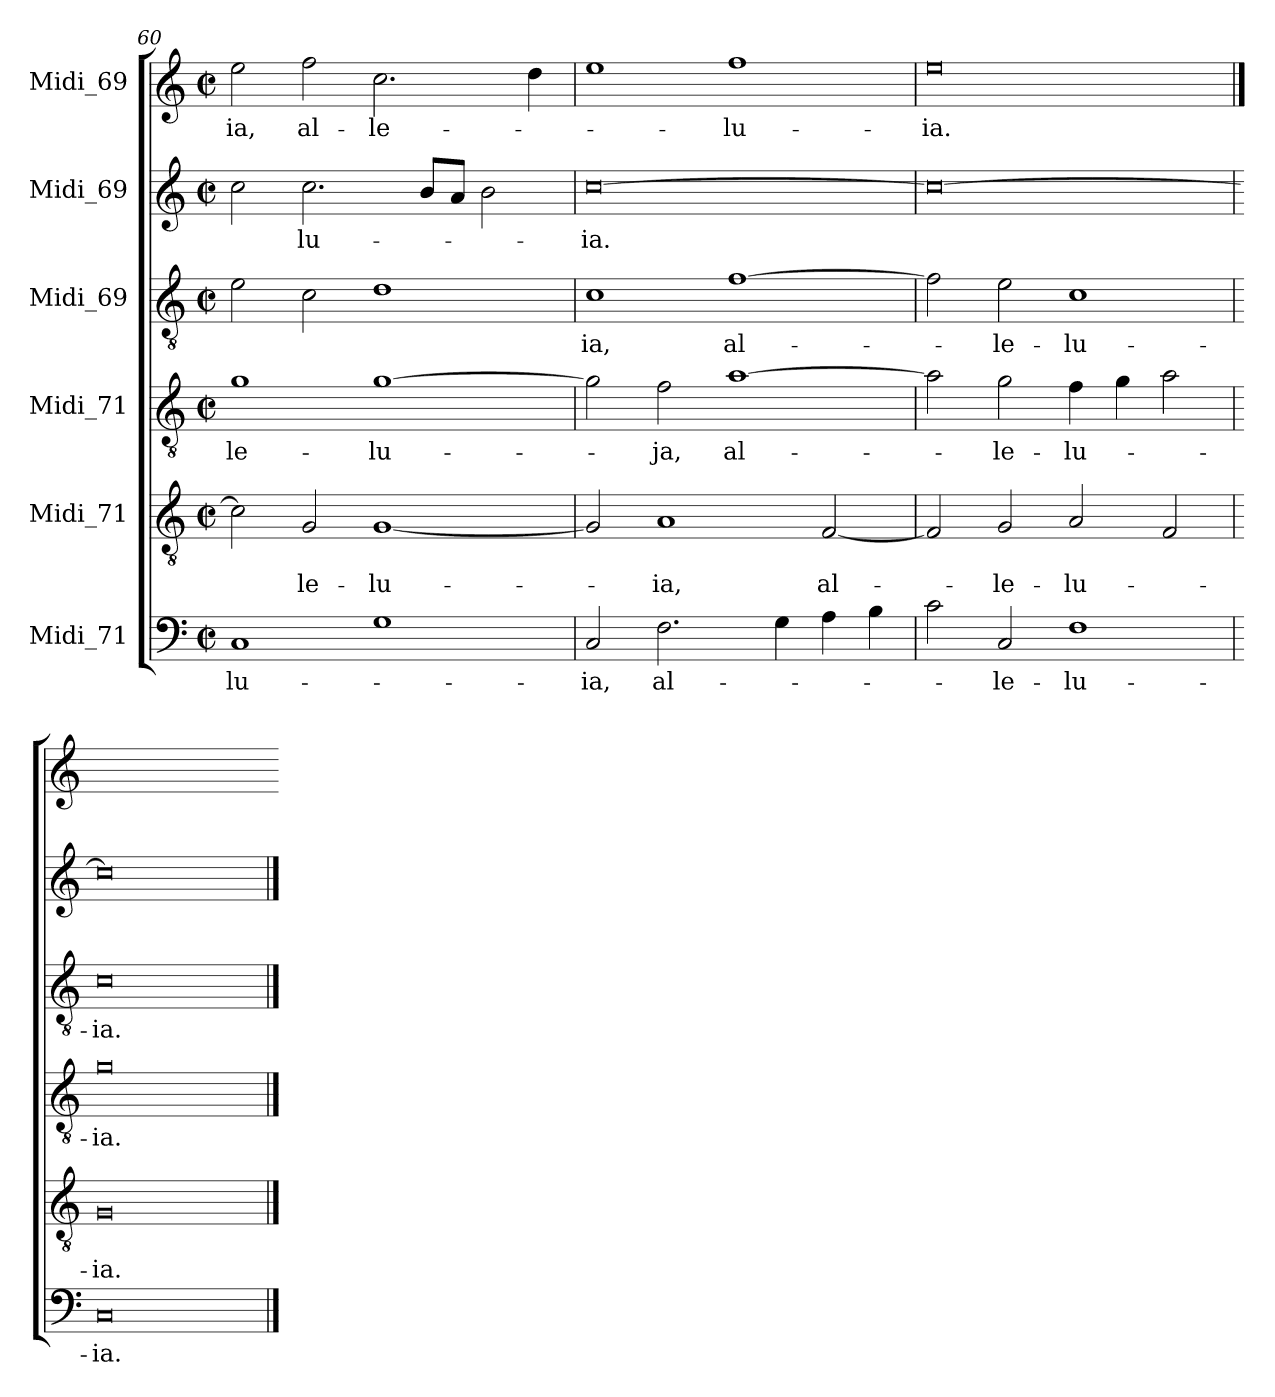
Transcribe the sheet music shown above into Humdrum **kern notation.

**kern	**text	**kern	**text	**text	**kern	**text	**kern	**text	**kern	**text	**kern	**text
*part6	*part6	*part5	*part5	*part5	*part4	*part4	*part3	*part3	*part2	*part2	*part1	*part1
*staff6	*staff6	*staff5	*staff5	*staff5	*staff4	*staff4	*staff3	*staff3	*staff2	*staff2	*staff1	*staff1
*I"Midi_71	*	*I"Midi_71	*	*	*I"Midi_71	*	*I"Midi_69	*	*I"Midi_69	*	*I"Midi_69	*
!!LO:LB:g=z
*clefF4	*	*clefGv2	*	*	*clefGv2	*	*clefGv2	*	*clefG2	*	*clefG2	*
*k[]	*	*k[]	*	*	*k[]	*	*k[]	*	*k[]	*	*k[]	*
*C:	*	*C:	*	*	*C:	*	*C:	*	*C:	*	*C:	*
*M4/2	*	*M4/2	*	*	*M4/2	*	*M4/2	*	*M4/2	*	*M4/2	*
*met(c|)	*	*met(c|)	*	*	*met(c|)	*	*met(c|)	*	*met(c|)	*	*met(c|)	*
=60	=60	=60	=60	=60	=60	=60	=60	=60	=60	=60	=60	=60
!	!LO:LY:b	!	!	!	!	!LO:LY:b	!	!	!	!	!	!LO:LY:b
1C	-lu-	2c]	.	.	1g	-le-	2e	.	2cc	.	2ee	-ia,
!	!	!	!	!LO:LY:b	!	!	!	!	!	!LO:LY:b	!	!LO:LY:b
.	.	2G	.	-le-	.	.	2c	.	2.cc	-lu-	2ff	al-
!	!	!	!	!LO:LY:b	!	!LO:LY:b	!	!	!	!	!	!LO:LY:b
1G	.	[1G	.	-lu-	[1g	-lu-	1d	.	.	.	2.cc	-le-
.	.	.	.	.	.	.	.	.	8bL	.	.	.
.	.	.	.	.	.	.	.	.	8aJ	.	.	.
.	.	.	.	.	.	.	.	.	2b	.	.	.
.	.	.	.	.	.	.	.	.	.	.	4dd	.
=61	=61	=61	=61	=61	=61	=61	=61	=61	=61	=61	=61	=61
!	!LO:LY:b	!	!	!	!	!	!	!LO:LY:b	!	!LO:LY:b	!	!
2C	-ia,	2G]	.	.	2g]	.	1c	-ia,	[0cc	-ia.	1ee	.
!	!LO:LY:b	!	!	!LO:LY:b	!	!LO:LY:b	!	!	!	!	!	!
2.F	al-	1A	.	-ia,	2f	-ja,	.	.	.	.	.	.
!	!	!	!	!	!	!LO:LY:b	!	!LO:LY:b	!	!	!	!LO:LY:b
.	.	.	.	.	[1a	al-	[1f	al-	.	.	1ff	-lu-
4G	.	.	.	.	.	.	.	.	.	.	.	.
!	!	!	!	!LO:LY:b	!	!	!	!	!	!	!	!
4A	.	[2F	.	al-	.	.	.	.	.	.	.	.
4B	.	.	.	.	.	.	.	.	.	.	.	.
=62	=62	=62	=62	=62	=62	=62	=62	=62	=62	=62	=62	=62
!	!	!	!	!	!	!	!	!	!	!	!	!LO:LY:b
2c	.	2F]	.	.	2a]	.	2f]	.	0cc_	.	0ee	-ia.
!	!LO:LY:b	!	!	!LO:LY:b	!	!LO:LY:b	!	!LO:LY:b	!	!	!	!
2C	-le-	2G	.	-le-	2g	-le-	2e	-le-	.	.	.	.
!	!LO:LY:b	!	!	!LO:LY:b	!	!LO:LY:b	!	!LO:LY:b	!	!	!	!
1F	-lu-	2A	.	-lu-	4f	-lu-	1c	-lu-	.	.	.	.
.	.	.	.	.	4g	.	.	.	.	.	.	.
.	.	2F	.	.	2a	.	.	.	.	.	.	.
=	==	=	==	==	=	==	=	==	=	==	==	==
!	!LO:LY:b	!	!	!LO:LY:b	!	!LO:LY:b	!	!LO:LY:b	!	!	!	!
0C	-ia.	0G	.	-ia.	0g	-ia.	0c	-ia.	0cc]	.	0ryy	.
==	=	==	=	=	==	=	==	=	==	=	=	=
*-	*-	*-	*-	*-	*-	*-	*-	*-	*-	*-	*-	*-
